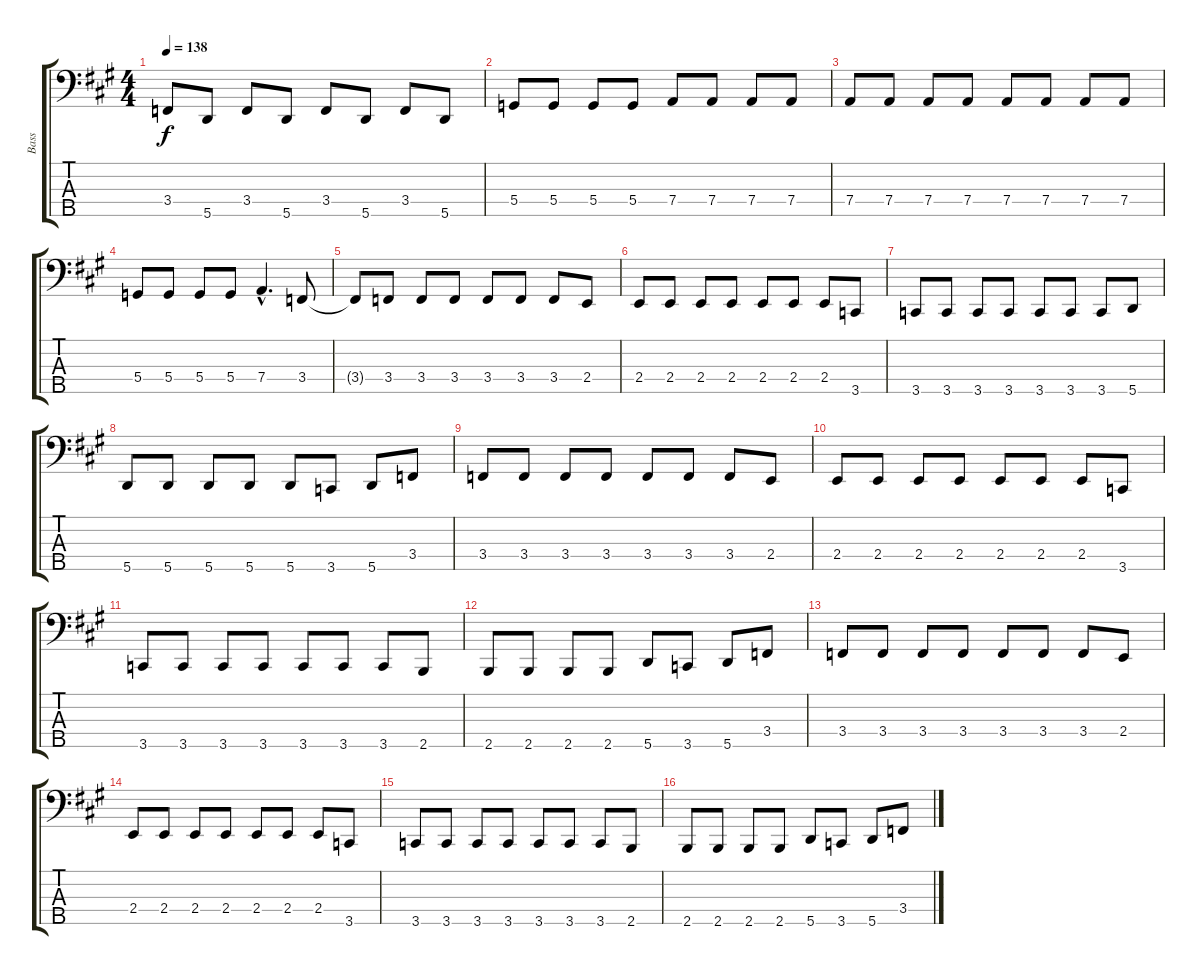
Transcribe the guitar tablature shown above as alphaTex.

\track ("Bass" "Bass") {instrument electricbasspick}
\staff {score tabs}
\tuning (F2 C2 G1 D1 A0) {hide}
\ts (4 4)
\tempo 138
\clef f4
\ks f#minor
3.4{t}.8{dy f} 5.5.8 3.4.8 5.5.8 3.4.8 5.5.8 3.4.8 5.5.8 |
5.4.8 5.4.8 5.4.8 5.4.8 7.4.8 7.4.8 7.4.8 7.4.8 |
7.4.8 7.4.8 7.4.8 7.4.8 7.4.8 7.4.8 7.4.8 7.4.8 |
5.4.8 5.4.8 5.4.8 5.4.8 7.4{hac}.4{d} 3.4.8 |
3.4{t}.8 3.4.8 3.4.8 3.4.8 3.4.8 3.4.8 3.4.8 2.4.8 |
2.4.8 2.4.8 2.4.8 2.4.8 2.4.8 2.4.8 2.4.8 3.5.8 |
3.5.8 3.5.8 3.5.8 3.5.8 3.5.8 3.5.8 3.5.8 5.5.8 |
5.5.8 5.5.8 5.5.8 5.5.8 5.5.8 3.5.8 5.5.8 3.4.8 |
3.4.8 3.4.8 3.4.8 3.4.8 3.4.8 3.4.8 3.4.8 2.4.8 |
2.4.8 2.4.8 2.4.8 2.4.8 2.4.8 2.4.8 2.4.8 3.5.8 |
3.5.8 3.5.8 3.5.8 3.5.8 3.5.8 3.5.8 3.5.8 2.5.8 |
2.5.8 2.5.8 2.5.8 2.5.8 5.5.8 3.5.8 5.5.8 3.4.8 |
3.4.8 3.4.8 3.4.8 3.4.8 3.4.8 3.4.8 3.4.8 2.4.8 |
2.4.8 2.4.8 2.4.8 2.4.8 2.4.8 2.4.8 2.4.8 3.5.8 |
3.5.8 3.5.8 3.5.8 3.5.8 3.5.8 3.5.8 3.5.8 2.5.8 |
2.5.8 2.5.8 2.5.8 2.5.8 5.5.8 3.5.8 5.5.8 3.4.8
